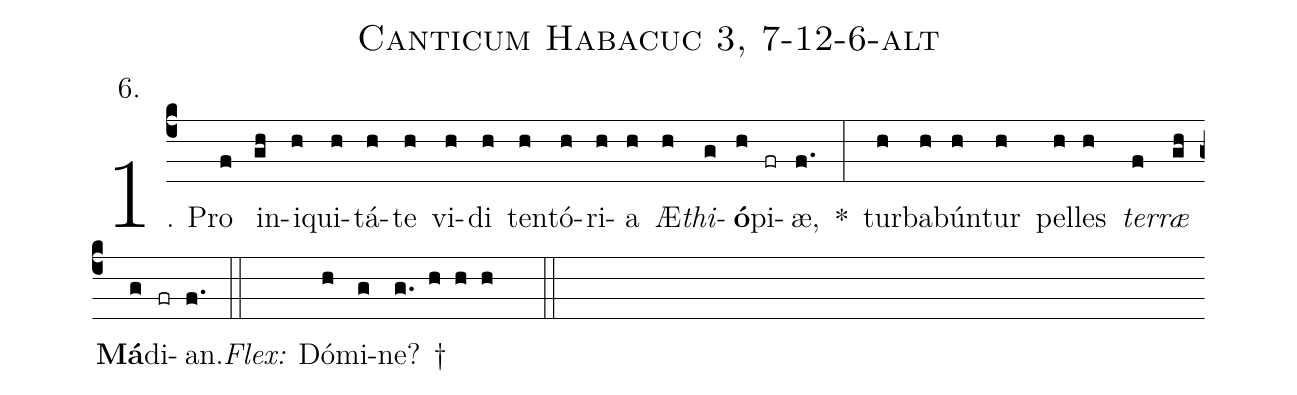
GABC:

name: Canticum Habacuc 3, 7-12-6-alt;
annotation: 6.;
%%
(c4)1. Pro(f) in(gh)i(h)qui(h)tá(h)te(h) vi(h)di(h) ten(h)tó(h)ri(h)a(h) Æ(h)<i>thi</i>(g)<b>ó</b>(h)pi(fr)æ,(f.) *(:) tur(h)ba(h)bún(h)tur(h) pel(h)les(h) <i>ter</i>(f)<i>ræ</i>(gh) <b>Má</b>(g)di(fr)an.(f.) (::)
<i>Flex:</i>()  Dó(h)mi(g)ne? †(g. h h h  ::)
